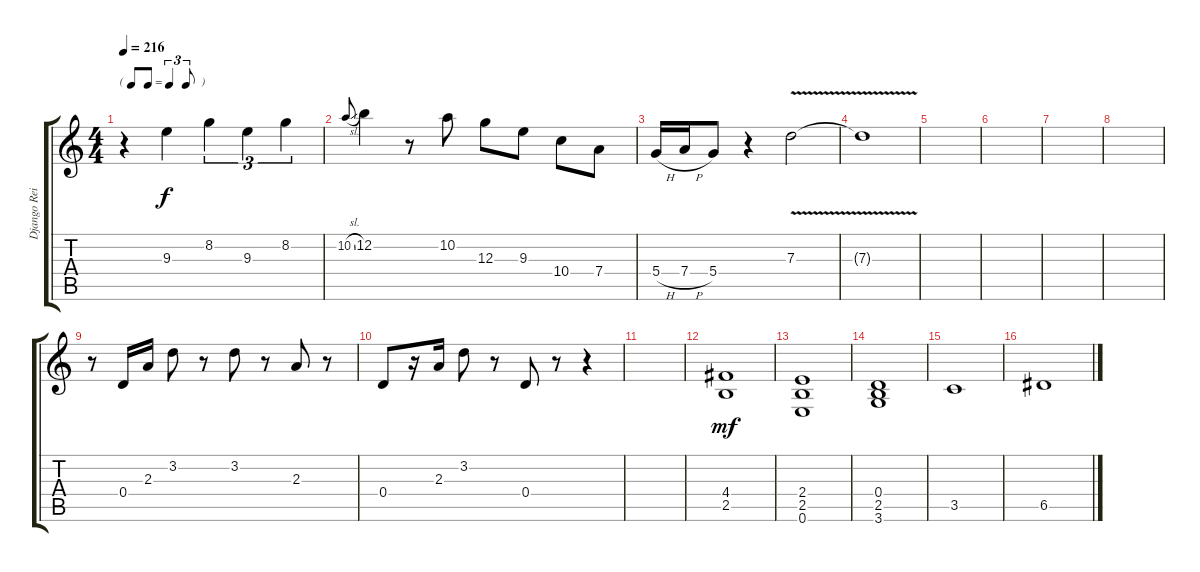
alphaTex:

\track ("Django Reinhardt" "Django Rei") {instrument acousticguitarsteel}
\staff {score tabs}
\tuning (E4 B3 G3 D3 A2 E2) {hide}
\ts (4 4)
\tf triplet8th
\tempo 216
\clef g2
\ks c
r.4{dy f} 9.3.4 8.2.4{tu (3 2)} 9.3.4{tu (3 2)} 8.2.4{tu (3 2)} |
10.2{sl}.8{gr onbeat} 12.2.4 r.8 10.2.8 12.3.8 9.3.8 10.4.8 7.4.8 |
5.4{h}.16 7.4{h}.16 5.4.8 r.4 7.3{v}.2 |
7.3{t}.1 |
|
|
|
|
r.8 0.4.16 2.3.16 3.2.8 r.8 3.2.8 r.8 2.3.8 r.8 |
0.4.8 r.16 2.3.16 3.2.8 r.8 0.4.8 r.8 r.4 |
|
(4.4 2.5).1{dy mf} |
(2.4 2.5 0.6).1 |
(0.4 2.5 3.6).1 |
3.5.1 |
6.5.1
